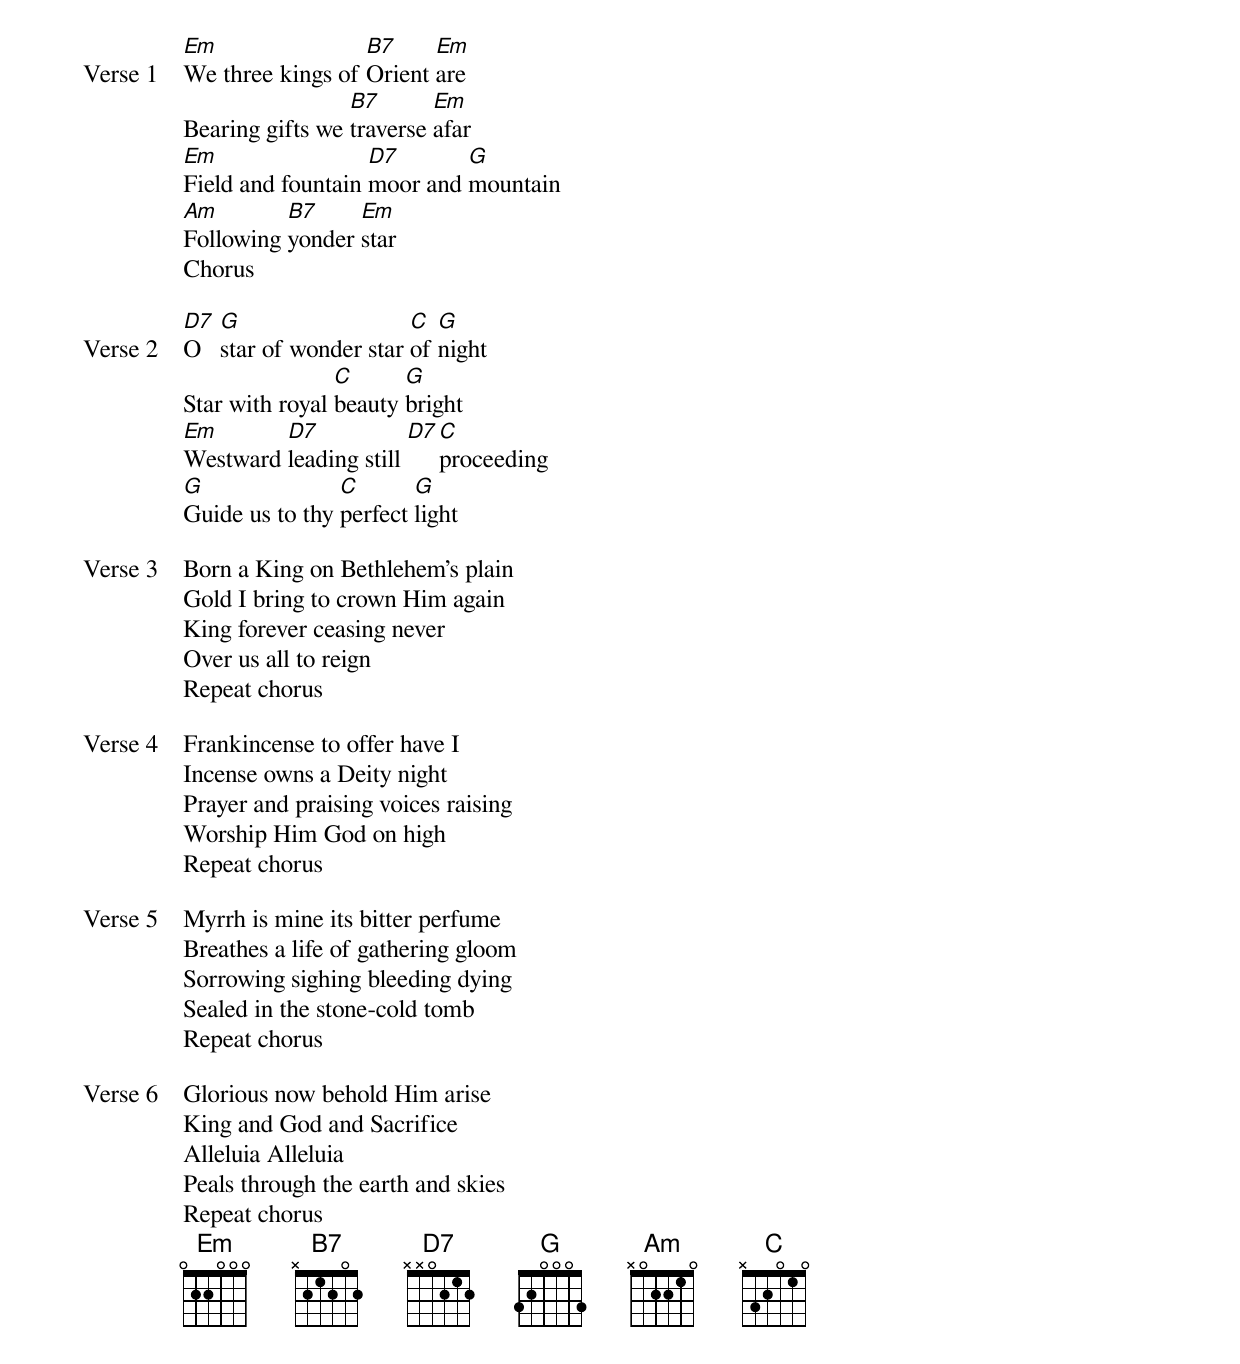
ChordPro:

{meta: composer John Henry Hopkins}

{start_of_verse: Verse 1}
[Em]We three kings of [B7]Orient [Em]are
Bearing gifts we [B7]traverse [Em]afar
[Em]Field and fountain [D7]moor and [G]mountain
[Am]Following [B7]yonder [Em]star
Chorus
{end_of_verse}

{start_of_verse: Verse 2}
[D7]O   [G]star of wonder star [C]of [G]night
Star with royal [C]beauty [G]bright
[Em]Westward [D7]leading still [D7][C]proceeding
[G]Guide us to thy [C]perfect [G]light
{end_of_verse}

{start_of_verse: Verse 3}
Born a King on Bethlehem's plain
Gold I bring to crown Him again
King forever ceasing never
Over us all to reign
Repeat chorus
{end_of_verse}

{start_of_verse: Verse 4}
Frankincense to offer have I
Incense owns a Deity night
Prayer and praising voices raising
Worship Him God on high
Repeat chorus
{end_of_verse}

{start_of_verse: Verse 5}
Myrrh is mine its bitter perfume
Breathes a life of gathering gloom
Sorrowing sighing bleeding dying
Sealed in the stone-cold tomb
Repeat chorus
{end_of_verse}

{start_of_verse: Verse 6}
Glorious now behold Him arise
King and God and Sacrifice
Alleluia Alleluia
Peals through the earth and skies
Repeat chorus
{end_of_verse}
